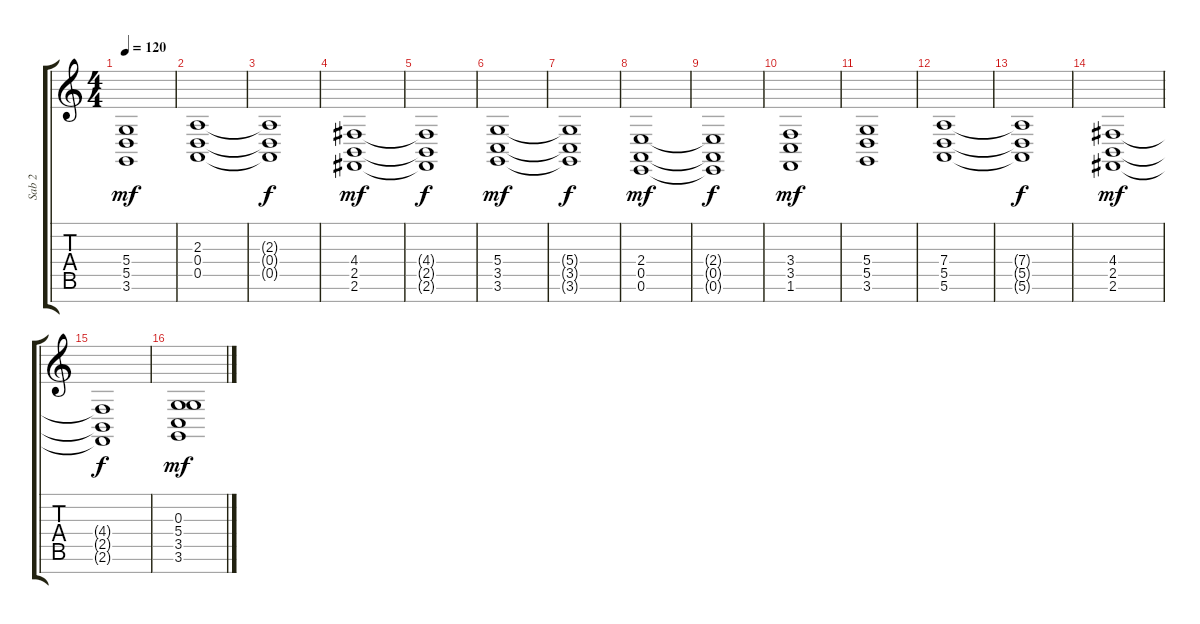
\track ("Sab 2" "Sab 2") {instrument stringensemble1}
\staff {score tabs}
\tuning (E4 B3 G3 D3 A2 E2 B1) {hide}
\ts (4 4)
\tempo 120
\clef g2
\ks c
(5.4 5.5 3.6).1{dy mf} |
(2.3 0.4 0.5).1 |
(2.3{t} 0.4{t} 0.5{t}).1{dy f} |
(4.4 2.5 2.6).1{dy mf} |
(4.4{t} 2.5{t} 2.6{t}).1{dy f} |
(5.4 3.5 3.6).1{dy mf} |
(5.4{t} 3.5{t} 3.6{t}).1{dy f} |
(2.4 0.5 0.6).1{dy mf} |
(2.4{t} 0.5{t} 0.6{t}).1{dy f} |
(3.4 3.5 1.6).1{dy mf} |
(5.4 5.5 3.6).1 |
(7.4 5.5 5.6).1 |
(7.4{t} 5.5{t} 5.6{t}).1{dy f} |
(4.4 2.5 2.6).1{dy mf} |
(4.4{t} 2.5{t} 2.6{t}).1{dy f} |
(0.3 5.4 3.5 3.6).1{dy mf}
